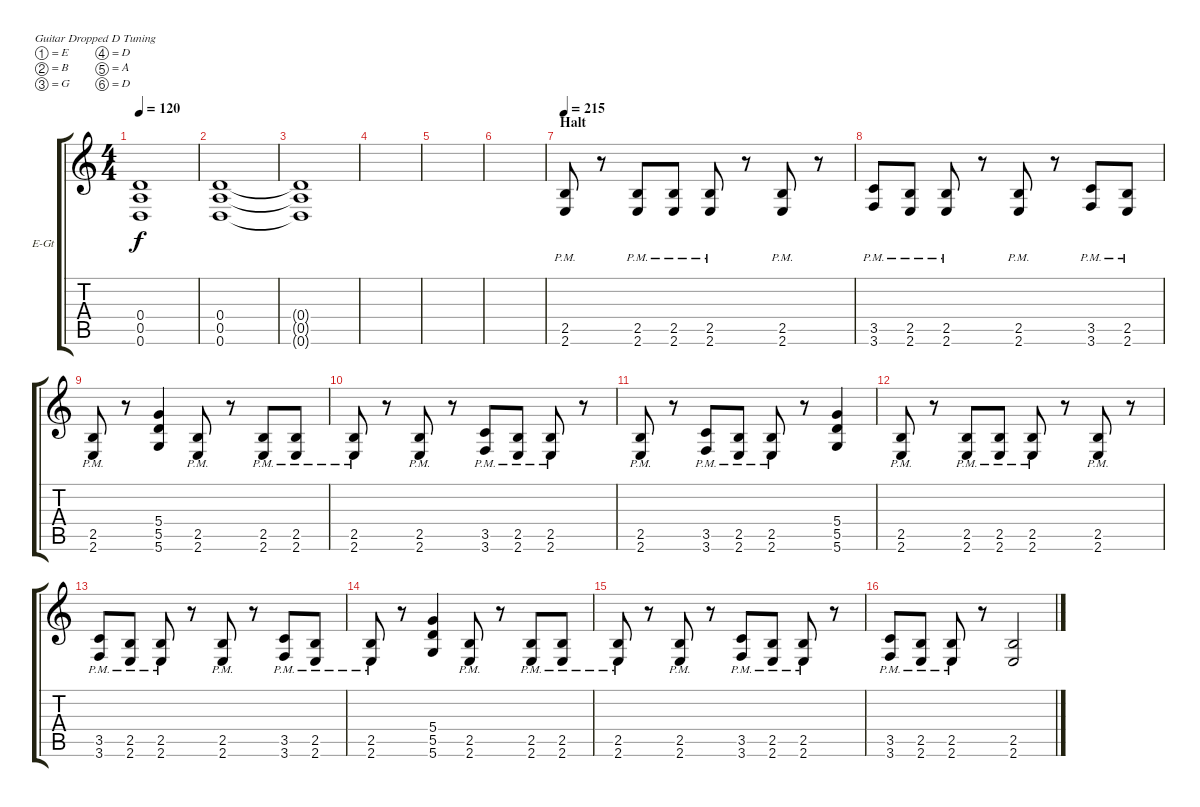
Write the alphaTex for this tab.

\bracketExtendMode groupsimilarinstruments
\firstSystemTrackNameOrientation horizontal
\otherSystemsTrackNameOrientation horizontal
\track ("Overdriven-guitar (Richard)" "E-Gt") {instrument overdrivenguitar}
\staff {score tabs}
\tuning (E4 B3 G3 D3 A2 D2)
\ts (4 4)
\tempo 120
\clef g2
\ks c
(0.4{t} 0.5{t} 0.6{t}).1{dy f} |
(0.4 0.5 0.6).1 |
(0.4{t} 0.5{t} 0.6{t}).1 |
|
|
|
\section ("" "Halt")
\tempo 215
(2.5{pm} 2.6{pm}).8 r.8 (2.5{pm} 2.6{pm}).8 (2.5{pm} 2.6{pm}).8 (2.5{pm} 2.6{pm}).8 r.8 (2.5{pm} 2.6{pm}).8 r.8 |
(3.5{pm} 3.6{pm}).8 (2.5{pm} 2.6{pm}).8 (2.5{pm} 2.6{pm}).8 r.8 (2.5{pm} 2.6{pm}).8 r.8 (3.5{pm} 3.6{pm}).8 (2.5{pm} 2.6{pm}).8 |
(2.5{pm} 2.6{pm}).8 r.8 (5.4 5.6 5.5).4 (2.5{pm} 2.6{pm}).8 r.8 (2.5{pm} 2.6{pm}).8 (2.5{pm} 2.6{pm}).8 |
(2.5{pm} 2.6{pm}).8 r.8 (2.5{pm} 2.6{pm}).8 r.8 (3.5{pm} 3.6{pm}).8 (2.5{pm} 2.6{pm}).8 (2.5{pm} 2.6{pm}).8 r.8 |
(2.5{pm} 2.6{pm}).8 r.8 (3.5{pm} 3.6{pm}).8 (2.5{pm} 2.6{pm}).8 (2.5{pm} 2.6{pm}).8 r.8 (5.4 5.6 5.5).4 |
(2.5{pm} 2.6{pm}).8 r.8 (2.5{pm} 2.6{pm}).8 (2.5{pm} 2.6{pm}).8 (2.5{pm} 2.6{pm}).8 r.8 (2.5{pm} 2.6{pm}).8 r.8 |
(3.5{pm} 3.6{pm}).8 (2.5{pm} 2.6{pm}).8 (2.5{pm} 2.6{pm}).8 r.8 (2.5{pm} 2.6{pm}).8 r.8 (3.5{pm} 3.6{pm}).8 (2.5{pm} 2.6{pm}).8 |
(2.5{pm} 2.6{pm}).8 r.8 (5.4 5.6 5.5).4 (2.5{pm} 2.6{pm}).8 r.8 (2.5{pm} 2.6{pm}).8 (2.5{pm} 2.6{pm}).8 |
(2.5{pm} 2.6{pm}).8 r.8 (2.5{pm} 2.6{pm}).8 r.8 (3.5{pm} 3.6{pm}).8 (2.5{pm} 2.6{pm}).8 (2.5{pm} 2.6{pm}).8 r.8 |
(3.5{pm} 3.6{pm}).8 (2.5{pm} 2.6{pm}).8 (2.5{pm} 2.6{pm}).8 r.8 (2.5 2.6).2
